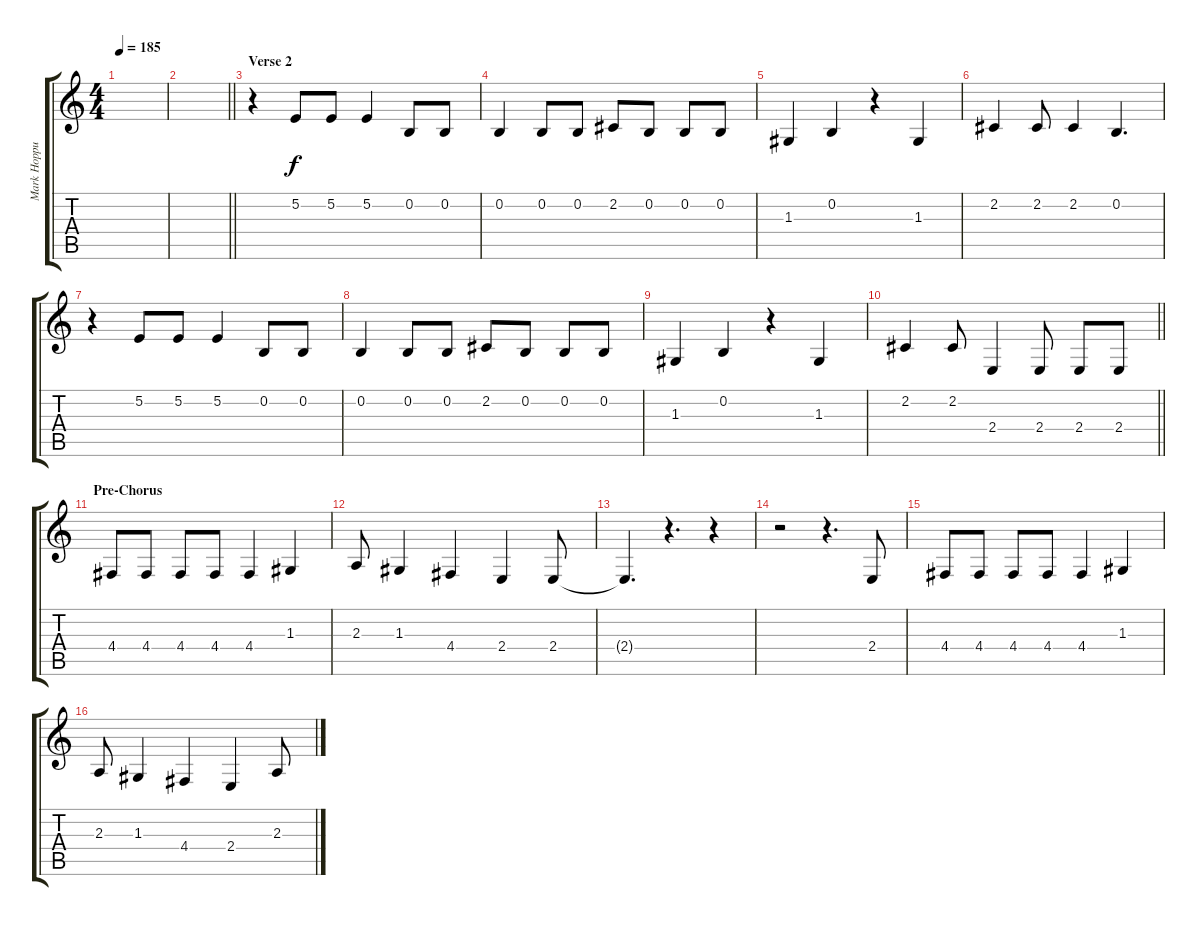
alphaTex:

\track ("Mark Hoppus - Vocals" "Mark Hoppu") {instrument altosax}
\staff {score tabs}
\tuning (E4 B3 G3 D3 A2 E2) {hide}
\ts (4 4)
\tempo 185
\clef g2
\ks c
|
\barLineRight lightlight
|
\section ("" "Verse 2")
r.4 5.2.8 5.2.8 5.2.4 0.2.8 0.2.8 |
0.2.4 0.2.8 0.2.8 2.2.8 0.2.8 0.2.8 0.2.8 |
1.3.4 0.2.4 r.4 1.3.4 |
2.2.4 2.2.8 2.2.4 0.2.4{d} |
r.4 5.2.8 5.2.8 5.2.4 0.2.8 0.2.8 |
0.2.4 0.2.8 0.2.8 2.2.8 0.2.8 0.2.8 0.2.8 |
1.3.4 0.2.4 r.4 1.3.4 |
\barLineRight lightlight
2.2.4 2.2.8 2.4.4 2.4.8 2.4.8 2.4.8 |
\section ("" "Pre-Chorus")
4.4.8 4.4.8 4.4.8 4.4.8 4.4.4 1.3.4 |
2.3.8 1.3.4 4.4.4 2.4.4 2.4.8 |
2.4{t}.4{d} r.4{d} r.4 |
r.2 r.4{d} 2.4.8 |
4.4.8 4.4.8 4.4.8 4.4.8 4.4.4 1.3.4 |
2.3.8 1.3.4 4.4.4 2.4.4 2.3.8
